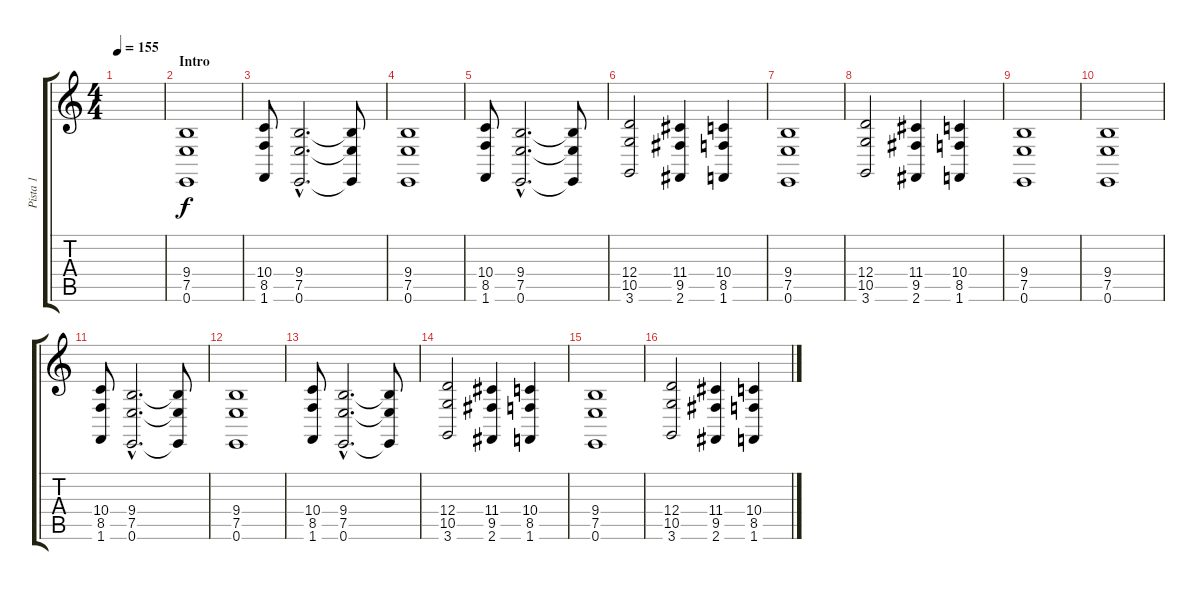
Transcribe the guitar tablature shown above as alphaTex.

\track ("Pista 1" "Pista 1") {instrument harpsichord}
\staff {score tabs}
\tuning (E4 B3 G3 D3 A2 E2) {hide}
\ts (4 4)
\tempo 155
\clef g2
\ks c
|
\section ("" "Intro")
(9.4 7.5 0.6).1{volume 11 instrument stringensemble2} |
(10.4 8.5 1.6).8 (9.4{hac} 7.5{hac} 0.6{hac}).2{d} (9.4{t} 7.5{t} 0.6{t}).8 |
(9.4 7.5 0.6).1 |
(10.4 8.5 1.6).8 (9.4{hac} 7.5{hac} 0.6{hac}).2{d} (9.4{t} 7.5{t} 0.6{t}).8 |
(12.4 10.5 3.6).2 (11.4 9.5 2.6).4 (10.4 8.5 1.6).4 |
(9.4 7.5 0.6).1 |
(12.4 10.5 3.6).2 (11.4 9.5 2.6).4 (10.4 8.5 1.6).4 |
(9.4 7.5 0.6).1 |
(9.4 7.5 0.6).1 |
(10.4 8.5 1.6).8 (9.4{hac} 7.5{hac} 0.6{hac}).2{d} (9.4{t} 7.5{t} 0.6{t}).8 |
(9.4 7.5 0.6).1 |
(10.4 8.5 1.6).8 (9.4{hac} 7.5{hac} 0.6{hac}).2{d} (9.4{t} 7.5{t} 0.6{t}).8 |
(12.4 10.5 3.6).2 (11.4 9.5 2.6).4 (10.4 8.5 1.6).4 |
(9.4 7.5 0.6).1 |
(12.4 10.5 3.6).2 (11.4 9.5 2.6).4 (10.4 8.5 1.6).4
